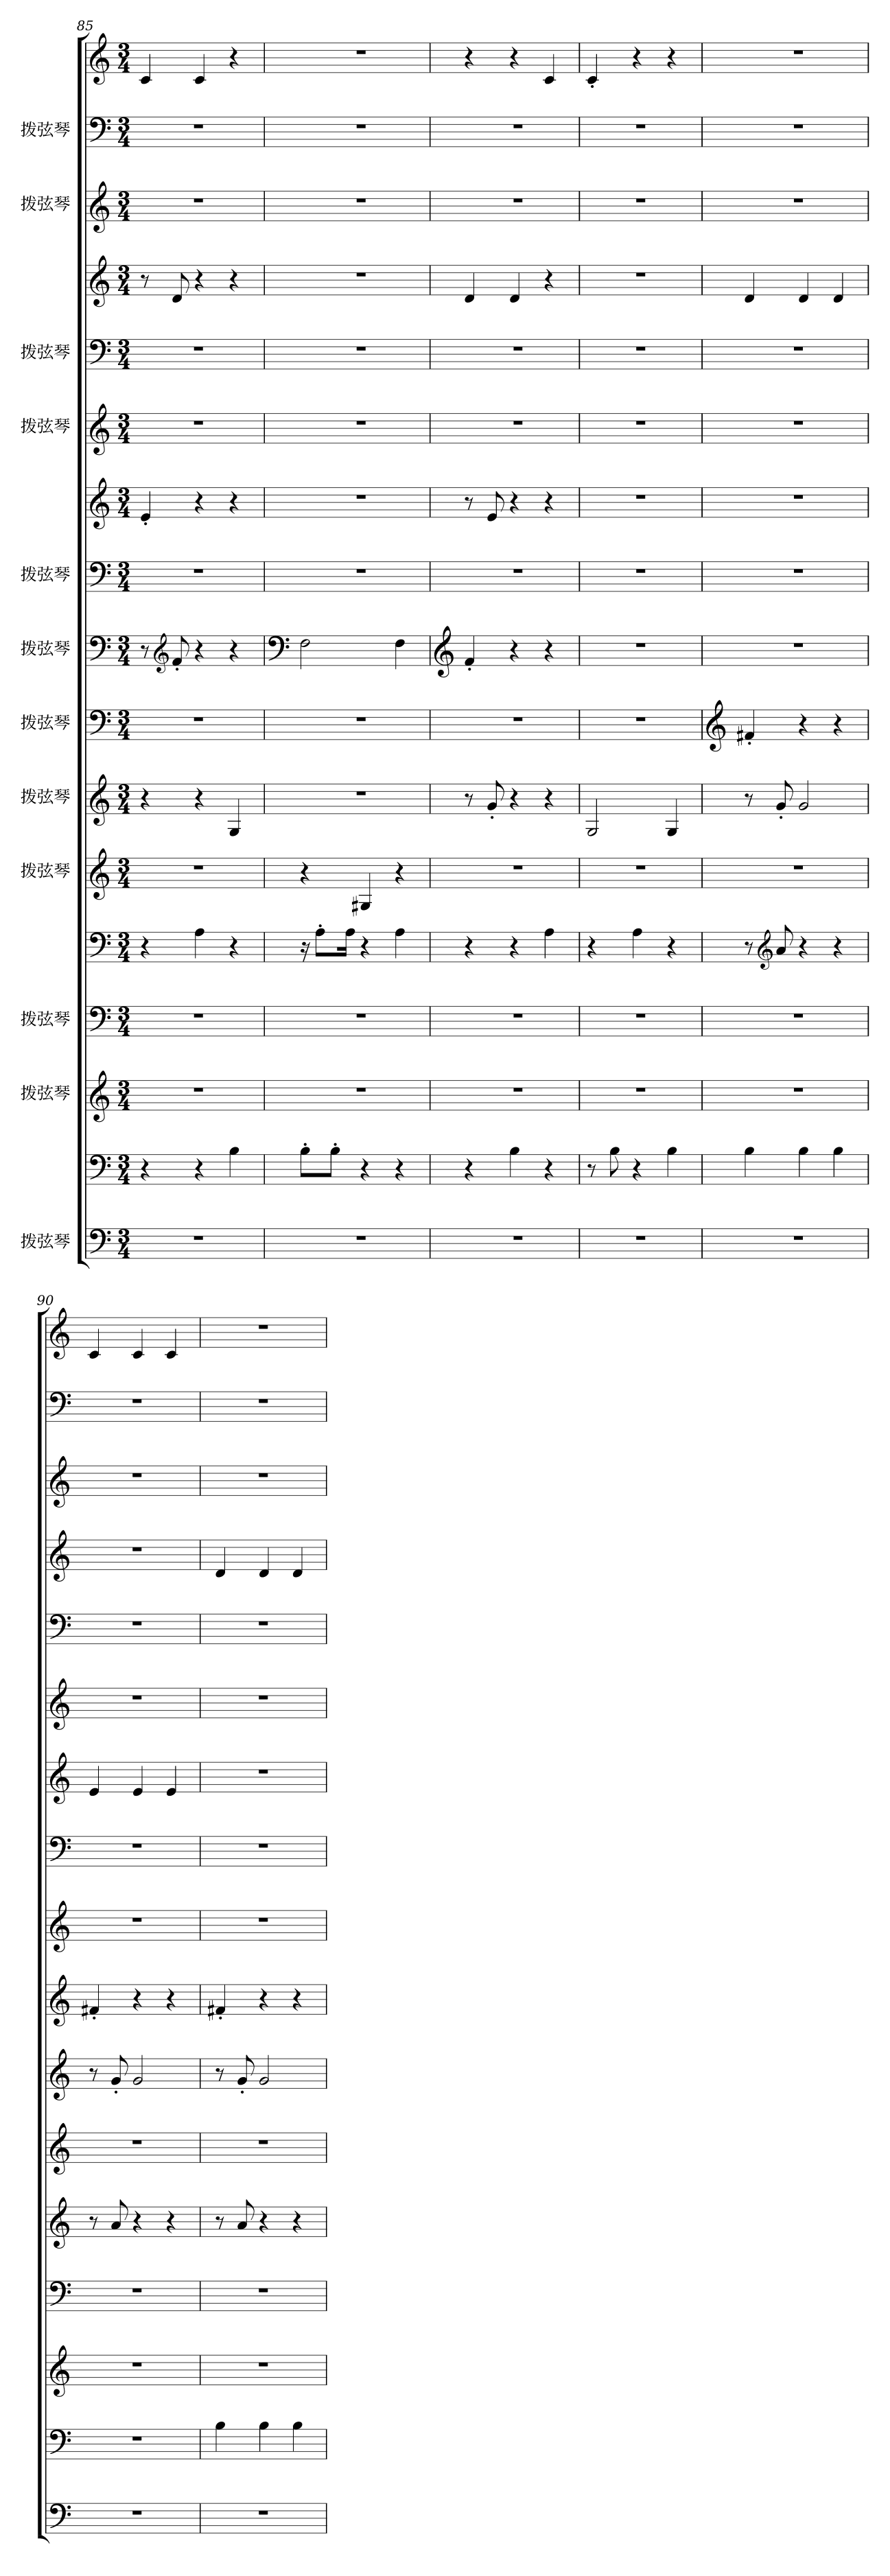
**kern	**kern	**kern	**kern	**kern	**kern	**kern	**kern	**kern	**kern	**kern	**kern	**kern	**kern	**kern	**kern	**kern
*part12	*part12	*part11	*part10	*part10	*part9	*part8	*part7	*part6	*part5	*part5	*part4	*part3	*part3	*part2	*part1	*part1
*staff17	*staff16	*staff15	*staff14	*staff13	*staff12	*staff11	*staff10	*staff9	*staff8	*staff7	*staff6	*staff5	*staff4	*staff3	*staff2	*staff1
*I"拨弦琴	*	*I"拨弦琴	*I"拨弦琴	*	*I"拨弦琴	*I"拨弦琴	*I"拨弦琴	*I"拨弦琴	*I"拨弦琴	*	*I"拨弦琴	*I"拨弦琴	*	*I"拨弦琴	*I"拨弦琴	*
*clefF4	*clefF4	*clefG2	*clefF4	*clefF4	*clefG2	*clefG2	*clefF4	*clefF4	*clefF4	*clefG2	*clefG2	*clefF4	*clefG2	*clefG2	*clefF4	*clefG2
*k[]	*k[]	*k[]	*k[]	*k[]	*k[]	*k[]	*k[]	*k[]	*k[]	*k[]	*k[]	*k[]	*k[]	*k[]	*k[]	*k[]
*M3/4	*M3/4	*M3/4	*M3/4	*M3/4	*M3/4	*M3/4	*M3/4	*M3/4	*M3/4	*M3/4	*M3/4	*M3/4	*M3/4	*M3/4	*M3/4	*M3/4
=85	=85	=85	=85	=85	=85	=85	=85	=85	=85	=85	=85	=85	=85	=85	=85	=85
2.r	4r	2.r	2.r	4r	2.r	4r	2.r	8r	2.r	4e'/	2.r	2.r	8r	2.r	2.r	4c/
*	*	*	*	*	*	*	*	*clefG2	*	*	*	*	*	*	*	*
.	.	.	.	.	.	.	.	8f'/	.	.	.	.	8d/	.	.	.
.	4r	.	.	4A\	.	4r	.	4r	.	4r	.	.	4r	.	.	4c/
.	4B\	.	.	4r	.	4G/	.	4r	.	4r	.	.	4r	.	.	4r
=86	=86	=86	=86	=86	=86	=86	=86	=86	=86	=86	=86	=86	=86	=86	=86	=86
*	*	*	*	*	*	*	*	*clefF4	*	*	*	*	*	*	*	*
2.r	8B'\L	2.r	2.r	16r	4r	2.r	2.r	2F\	2.r	2.r	2.r	2.r	2.r	2.r	2.r	2.r
.	.	.	.	8A'\L	.	.	.	.	.	.	.	.	.	.	.	.
.	8B'\J	.	.	.	.	.	.	.	.	.	.	.	.	.	.	.
.	.	.	.	16A\Jk	.	.	.	.	.	.	.	.	.	.	.	.
.	4r	.	.	4r	4G#X/	.	.	.	.	.	.	.	.	.	.	.
.	4r	.	.	4A\	4r	.	.	4F\	.	.	.	.	.	.	.	.
=87	=87	=87	=87	=87	=87	=87	=87	=87	=87	=87	=87	=87	=87	=87	=87	=87
*	*	*	*	*	*	*	*	*clefG2	*	*	*	*	*	*	*	*
2.r	4r	2.r	2.r	4r	2.r	8r	2.r	4f'/	2.r	8r	2.r	2.r	4d/	2.r	2.r	4r
.	.	.	.	.	.	8g'/	.	.	.	8e/	.	.	.	.	.	.
.	4B\	.	.	4r	.	4r	.	4r	.	4r	.	.	4d/	.	.	4r
.	4r	.	.	4A\	.	4r	.	4r	.	4r	.	.	4r	.	.	4c/
=88	=88	=88	=88	=88	=88	=88	=88	=88	=88	=88	=88	=88	=88	=88	=88	=88
2.r	8r	2.r	2.r	4r	2.r	2G/	2.r	2.r	2.r	2.r	2.r	2.r	2.r	2.r	2.r	4c'/
.	8B\	.	.	.	.	.	.	.	.	.	.	.	.	.	.	.
.	4r	.	.	4A\	.	.	.	.	.	.	.	.	.	.	.	4r
.	4B\	.	.	4r	.	4G/	.	.	.	.	.	.	.	.	.	4r
=89	=89	=89	=89	=89	=89	=89	=89	=89	=89	=89	=89	=89	=89	=89	=89	=89
*	*	*	*	*	*	*	*clefG2	*	*	*	*	*	*	*	*	*
2.r	4B\	2.r	2.r	8r	2.r	8r	4f#X'/	2.r	2.r	2.r	2.r	2.r	4d/	2.r	2.r	2.r
*	*	*	*	*clefG2	*	*	*	*	*	*	*	*	*	*	*	*
.	.	.	.	8a/	.	8g'/	.	.	.	.	.	.	.	.	.	.
.	4B\	.	.	4r	.	2g/	4r	.	.	.	.	.	4d/	.	.	.
.	4B\	.	.	4r	.	.	4r	.	.	.	.	.	4d/	.	.	.
!!LO:PB:g=z
=90	=90	=90	=90	=90	=90	=90	=90	=90	=90	=90	=90	=90	=90	=90	=90	=90
2.r	2.r	2.r	2.r	8r	2.r	8r	4f#X'/	2.r	2.r	4e/	2.r	2.r	2.r	2.r	2.r	4c/
.	.	.	.	8a/	.	8g'/	.	.	.	.	.	.	.	.	.	.
.	.	.	.	4r	.	2g/	4r	.	.	4e/	.	.	.	.	.	4c/
.	.	.	.	4r	.	.	4r	.	.	4e/	.	.	.	.	.	4c/
=91	=91	=91	=91	=91	=91	=91	=91	=91	=91	=91	=91	=91	=91	=91	=91	=91
2.r	4B\	2.r	2.r	8r	2.r	8r	4f#X'/	2.r	2.r	2.r	2.r	2.r	4d/	2.r	2.r	2.r
.	.	.	.	8a/	.	8g'/	.	.	.	.	.	.	.	.	.	.
.	4B\	.	.	4r	.	2g/	4r	.	.	.	.	.	4d/	.	.	.
.	4B\	.	.	4r	.	.	4r	.	.	.	.	.	4d/	.	.	.
=	=	=	=	=	=	=	=	=	=	=	=	=	=	=	=	=
*-	*-	*-	*-	*-	*-	*-	*-	*-	*-	*-	*-	*-	*-	*-	*-	*-
